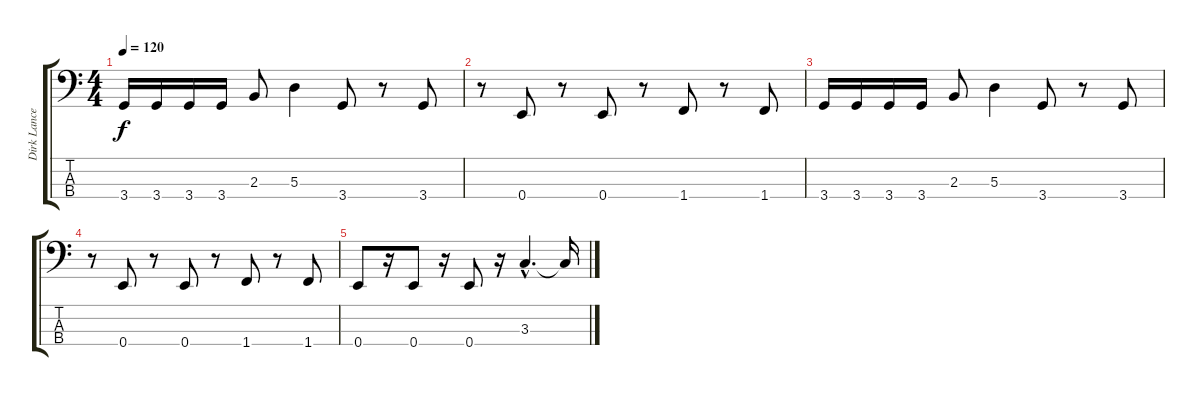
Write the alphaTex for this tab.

\track ("Dirk Lance" "Dirk Lance") {instrument electricbassfinger}
\staff {score tabs}
\tuning (G2 D2 A1 E1) {hide}
\ts (4 4)
\tempo 120
\clef f4
\ks c
3.4.16{dy f} 3.4.16 3.4.16 3.4.16 2.3.8 5.3.4 3.4.8 r.8 3.4.8 |
r.8 0.4.8 r.8 0.4.8 r.8 1.4.8 r.8 1.4.8 |
3.4.16 3.4.16 3.4.16 3.4.16 2.3.8 5.3.4 3.4.8 r.8 3.4.8 |
r.8 0.4.8 r.8 0.4.8 r.8 1.4.8 r.8 1.4.8 |
0.4.8 r.16 0.4.8 r.16 0.4.8 r.16 3.3{hac}.4{d} 3.3{t}.16
